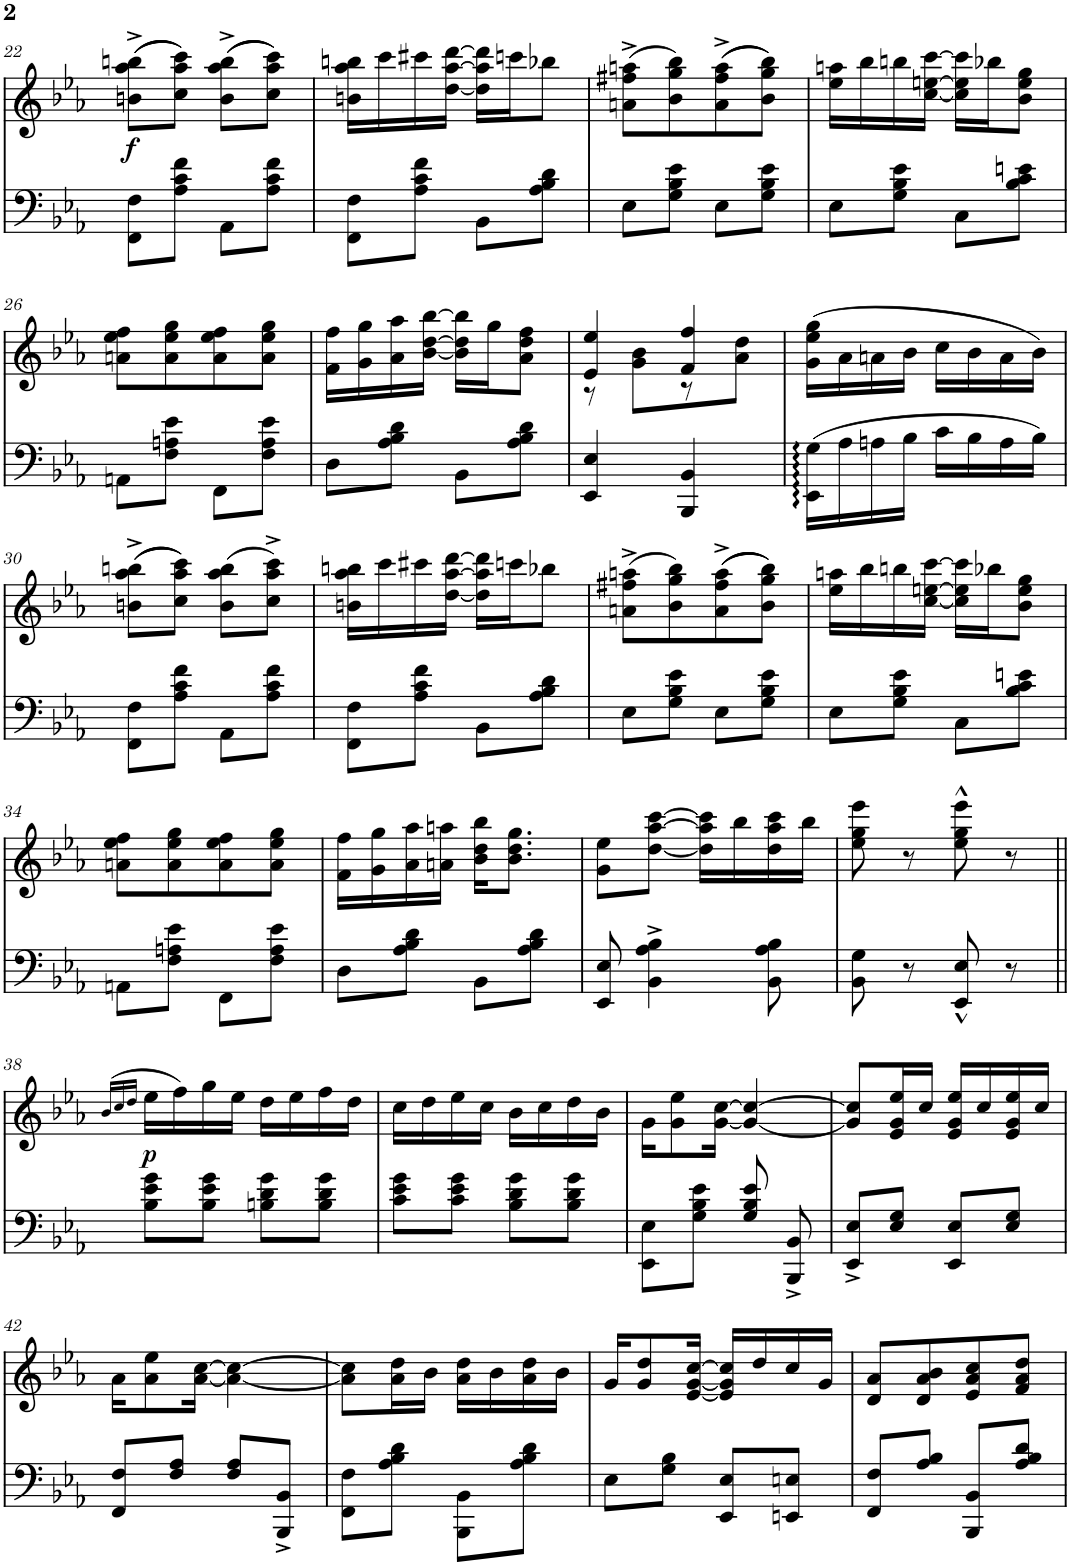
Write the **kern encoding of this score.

**kern	**kern	**dynam
*part2	*part1	*part1
*staff2	*staff1	*staff1
*I"Piano	*I"Piano	*
*I'Pno	*I'Pno	*
!!LO:PB:g=z
*clefF4	*clefG2	*
*k[b-e-a-]	*k[b-e-a-]	*
*E-:	*E-:	*
*M2/4	*M2/4	*
=22	=22	=22
!	!	!LO:DY:b
8FF\ 8F\L	((8bn\^ 8aa-\^ 8bbn\^L	f
8A-\ 8c\ 8f\J	8cc\ 8aa-\ 8ccc\J))	.
8AA-\L	((8b\^ 8aa-\^ 8bb\^L	.
8A-\ 8c\ 8f\J	8cc\ 8aa-\ 8ccc\J))	.
=23	=23	=23
8FF\ 8F\L	16bn\ 16aa-\ 16bbn\LL	.
.	16ccc\	.
8A-\ 8c\ 8f\J	16ccc#X\	.
.	[16dd\ [16aa-\ [16ddd\JJ	.
8BB-\L	16dd\] 16aa-\] 16ddd\]LL	.
.	16cccn\J	.
8A-\ 8B-\ 8d\J	8bb-X\J	.
=24	=24	=24
8E-\L	(8an\^ 8ff#X\^ 8aan\^L	.
8G\ 8B-\ 8e-\J	8b-\ 8gg\ 8bb-\)	.
8E-\L	((8a\^ 8ff#\^ 8aa\^	.
8G\ 8B-\ 8e-\J	8b-\ 8gg\ 8bb-\J))	.
=25	=25	=25
8E-\L	16ee-\ 16aan\LL	.
.	16bb-\	.
8G\ 8B-\ 8e-\J	16bbn\	.
.	[16cc\ [16een\ [16ccc\JJ	.
8C\L	16cc\] 16ee\] 16ccc\]LL	.
.	16bb-X\J	.
8B-\ 8c\ 8en\J	8b-\ 8ee\ 8gg\J	.
!!LO:LB:g=z
=26	=26	=26
8AAn\L	8an\ 8ee-\ 8ff\L	.
8F\ 8An\ 8e-\J	8a\ 8ee-\ 8gg\	.
8FF\L	8a\ 8ee-\ 8ff\	.
8F\ 8A\ 8e-\J	8a\ 8ee-\ 8gg\J	.
=27	=27	=27
8D\L	16f\ 16ff\LL	.
.	16g\ 16gg\	.
8A-\ 8B-\ 8d\J	16a-\ 16aa-\	.
.	[16b-\ [16dd\ [16bb-\JJ	.
8BB-\L	16b-\] 16dd\] 16bb-\]LL	.
.	16gg\J	.
8A-\ 8B-\ 8d\J	8a-\ 8dd\ 8ff\J	.
=28	=28	=28
*	*^	*
4EE-/ 4E-/	4e-/ 4ee-/	8r	.
.	.	8g\ 8b-\L	.
4BBB-/ 4BB-/	4f/ 4ff/	8r	.
.	.	8a-\ 8dd\J	.
*	*v	*v	*
=29	=29	=29
(16EE-\ 16G\LL	(16g\ 16ee-\ 16gg\LL	.
16A-\	16a-\	.
16An\	16an\	.
16B-\JJ	16b-\JJ	.
16c\LL	16cc\LL	.
16B-\	16b-\	.
16A\	16a\	.
16B-\JJ)	16b-\JJ)	.
!!LO:LB:g=z
=30	=30	=30
8FF\ 8F\L	((8bn\^ 8aa-\^ 8bbn\^L	.
8A-\ 8c\ 8f\J	8cc\ 8aa-\ 8ccc\J))	.
8AA-\L	(8b\ 8aa-\ 8bb\L	.
8A-\ 8c\ 8f\J	8cc\^ 8aa-\^ 8ccc\^J)	.
=31	=31	=31
8FF\ 8F\L	16bn\ 16aa-\ 16bbn\LL	.
.	16ccc\	.
8A-\ 8c\ 8f\J	16ccc#X\	.
.	[16dd\ [16aa-\ [16ddd\JJ	.
8BB-\L	16dd\] 16aa-\] 16ddd\]LL	.
.	16cccn\J	.
8A-\ 8B-\ 8d\J	8bb-X\J	.
=32	=32	=32
8E-\L	(8an\^ 8ff#X\^ 8aan\^L	.
8G\ 8B-\ 8e-\J	8b-\ 8gg\ 8bb-\)	.
8E-\L	((8a\^ 8ff#\^ 8aa\^	.
8G\ 8B-\ 8e-\J	8b-\ 8gg\ 8bb-\J))	.
=33	=33	=33
8E-\L	16ee-\ 16aan\LL	.
.	16bb-\	.
8G\ 8B-\ 8e-\J	16bbn\	.
.	[16cc\ [16een\ [16ccc\JJ	.
8C\L	16cc\] 16ee\] 16ccc\]LL	.
.	16bb-X\J	.
8B-\ 8c\ 8en\J	8b-\ 8ee\ 8gg\J	.
!!LO:LB:g=z
=34	=34	=34
8AAn\L	8an\ 8ee-\ 8ff\L	.
8F\ 8An\ 8e-\J	8a\ 8ee-\ 8gg\	.
8FF\L	8a\ 8ee-\ 8ff\	.
8F\ 8A\ 8e-\J	8a\ 8ee-\ 8gg\J	.
=35	=35	=35
8D\L	16f\ 16ff\LL	.
.	16g\ 16gg\	.
8A-\ 8B-\ 8d\J	16a-\ 16aa-\	.
.	16an\ 16aan\JJ	.
8BB-\L	16b-\ 16dd\ 16bb-\KL	.
.	8.b-\ 8.dd\ 8.gg\J	.
8A-\ 8B-\ 8d\J	.	.
=36	=36	=36
8EE-/ 8E-/	8g\ 8ee-\L	.
4BB-\^ 4A-\^ 4B-\^	[8dd\ [8aa-\ [8ccc\J	.
.	16dd\] 16aa-\] 16ccc\]LL	.
.	16bb-\	.
8BB-\ 8A-\ 8B-\	16dd\ 16aa-\ 16ccc\	.
.	16bb-\JJ	.
=37	=37	=37
8BB-\ 8G\	8ee-\ 8gg\ 8eee-\	.
8r	8r	.
8EE-/^^ 8E-/^^	8ee-\^^ 8gg\^^ 8eee-\^^	.
8r	8r	.
!!LO:LB:g=z
=38||	=38||	=38||
.	(16qb-/LL	.
.	16qcc/	.
.	16qdd/JJ	.
!	!	!LO:DY:b
8B-\ 8e-\ 8g\L	16ee-\LL	p
.	16ff\)	.
8B-\ 8e-\ 8g\J	16gg\	.
.	16ee-\JJ	.
8Bn\ 8d\ 8g\L	16dd\LL	.
.	16ee-\	.
8B\ 8d\ 8g\J	16ff\	.
.	16dd\JJ	.
=39	=39	=39
8c\ 8e-\ 8g\L	16cc\LL	.
.	16dd\	.
8c\ 8e-\ 8g\J	16ee-\	.
.	16cc\JJ	.
8B-\ 8d\ 8g\L	16b-\LL	.
.	16cc\	.
8B-\ 8d\ 8g\J	16dd\	.
.	16b-\JJ	.
=40	=40	=40
8EE-\ 8E-\L	16g\KL	.
.	8g\ 8ee-\	.
8G\ 8B-\ 8e-\J	.	.
.	[16g\ [16cc\Jk	.
8G/ 8B-/ 8e-/	4g/_ 4cc/_	.
8BBB-/^ 8BB-/^	.	.
=41	=41	=41
8EE-/^ 8E-/^L	8g/] 8cc/]L	.
8E-/ 8G/J	16e-/ 16g/ 16ee-/L	.
.	16cc/JJ	.
8EE-/ 8E-/L	16e-/ 16g/ 16ee-/LL	.
.	16cc/	.
8E-/ 8G/J	16e-/ 16g/ 16ee-/	.
.	16cc/JJ	.
!!LO:LB:g=z
=42	=42	=42
8FF/ 8F/L	16a-\KL	.
.	8a-\ 8ee-\	.
8F/ 8A-/J	.	.
.	[16a-\ [16cc\Jk	.
8F/ 8A-/L	4a-\_ 4cc\_	.
8BBB-/^ 8BB-/^J	.	.
=43	=43	=43
8FF\ 8F\L	8a-\] 8cc\]L	.
8A-\ 8B-\ 8d\J	16a-\ 16dd\L	.
.	16b-\JJ	.
8BBB-\ 8BB-\L	16a-\ 16dd\LL	.
.	16b-\	.
8A-\ 8B-\ 8d\J	16a-\ 16dd\	.
.	16b-\JJ	.
=44	=44	=44
8E-\L	16g/KL	.
.	8g/ 8dd/	.
8G\ 8B-\J	.	.
.	[16e-/ [16g/ [16cc/Jk	.
8EE-/ 8E-/L	16e-/] 16g/] 16cc/]LL	.
.	16dd/	.
8EEn/ 8En/J	16cc/	.
.	16g/JJ	.
=45	=45	=45
8FF/ 8F/L	8d/ 8a-/L	.
8A-/ 8B-/J	8d/ 8a-/ 8b-/	.
8BBB-/ 8BB-/L	8e-/ 8a-/ 8cc/	.
8A-/ 8B-/ 8d/J	8f/ 8a-/ 8dd/J	.
=	=	=
*-	*-	*-
